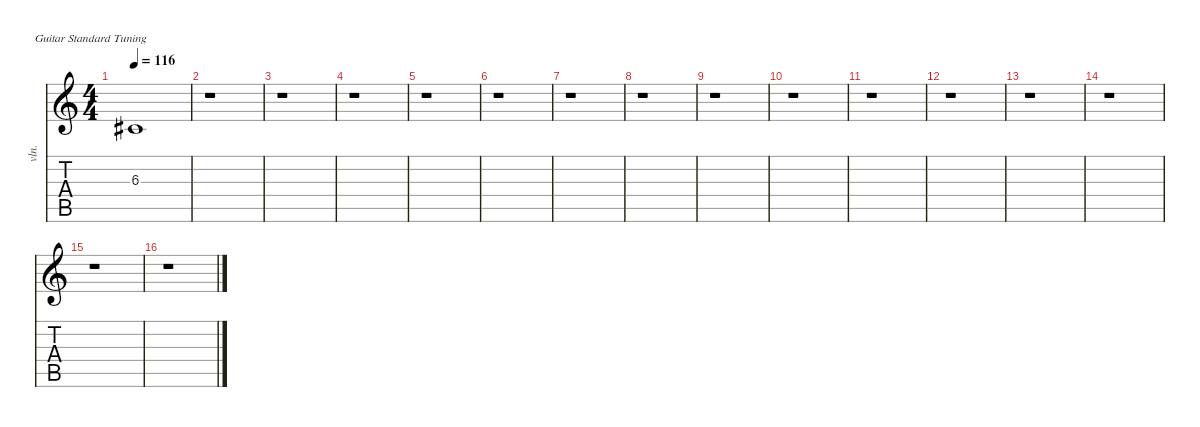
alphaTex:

\defaultSystemsLayout 4
\hideDynamics
\bracketExtendMode nobrackets
\track ("Strings" "vln.") {instrument stringensemble1}
\staff {score tabs}
\tuning (E4 B3 G3 D3 A2 E2)
\ts (4 4)
\tempo 116
\clef g2
\ks c
6.3{acc #}.1{dy f} |
r.1 |
r.1 |
r.1 |
r.1 |
r.1 |
r.1 |
r.1 |
r.1 |
r.1 |
r.1 |
r.1 |
r.1 |
r.1 |
r.1 |
r.1
